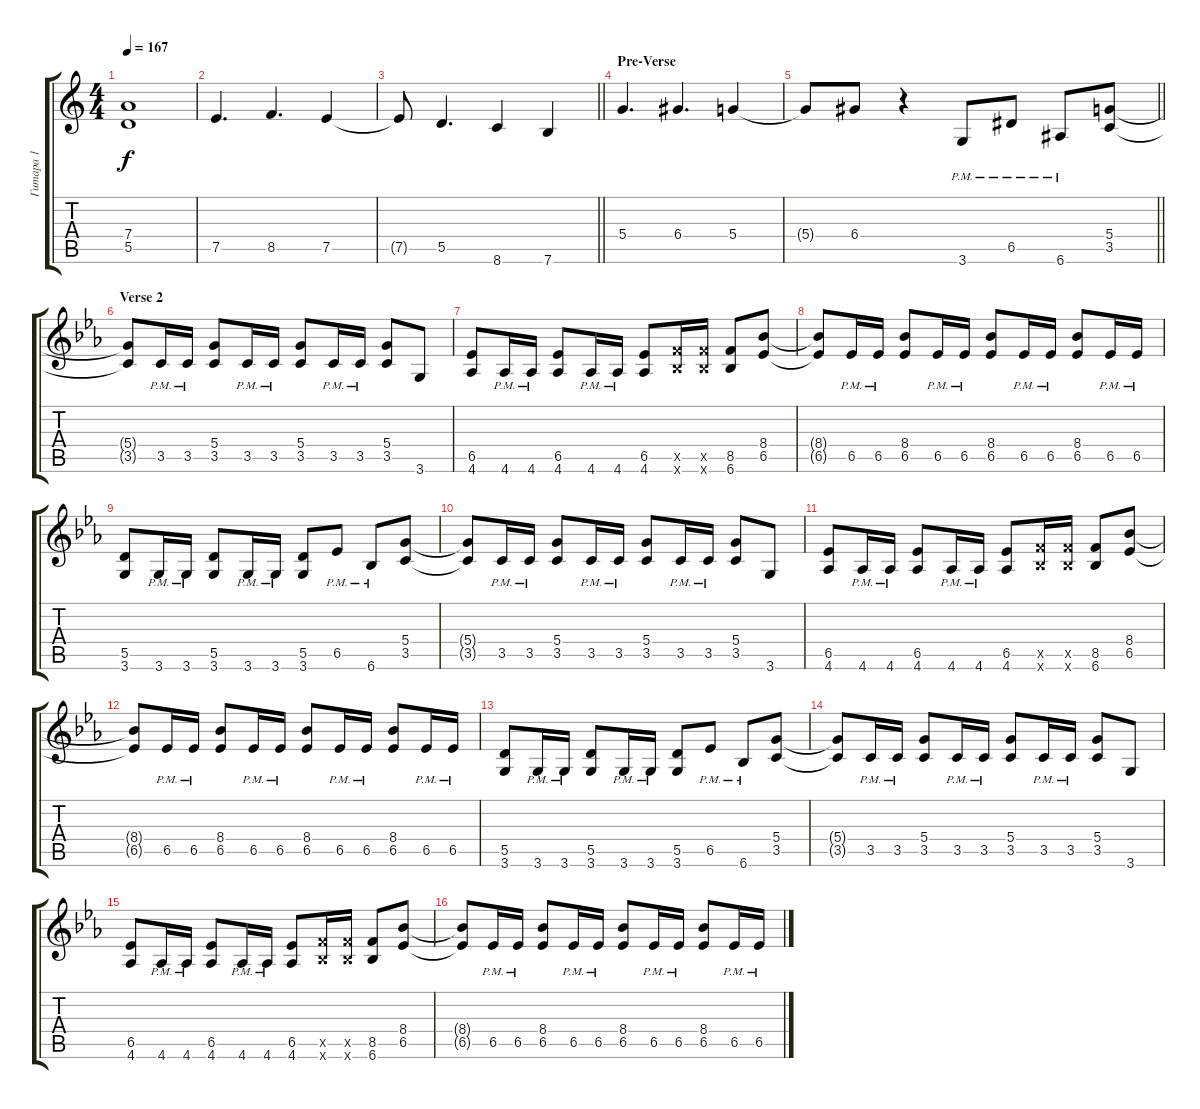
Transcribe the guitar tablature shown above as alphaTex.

\track ("Гитара 1" "Гитара 1") {instrument distortionguitar}
\staff {score tabs}
\tuning (E4 B3 G3 D3 A2 E2) {hide}
\ts (4 4)
\tempo 167
\clef g2
\ks aminor
(7.4{t} 5.5{t}).1{dy f} |
7.5.4{d} 8.5.4{d} 7.5.4 |
\barLineRight lightlight
7.5{t}.8 5.5.4{d} 8.6.4 7.6.4 |
\section ("" "Pre-Verse")
5.4.4{d} 6.4.4{d} 5.4.4 |
\barLineRight lightlight
5.4{t}.8 6.4.8 r.4 3.6{pm}.8 6.5{pm}.8 6.6{pm}.8 (5.4 3.5).8 |
\section ("" "Verse 2")
\ks cminor
(5.4{t} 3.5{t}).8 3.5{pm}.16 3.5{pm}.16 (5.4 3.5).8 3.5{pm}.16 3.5{pm}.16 (5.4 3.5).8 3.5{pm}.16 3.5{pm}.16 (5.4 3.5).8 3.6.8 |
(6.5 4.6).8 4.6{pm}.16 4.6{pm}.16 (6.5 4.6).8 4.6{pm}.16 4.6{pm}.16 (6.5 4.6).8 (8.5{x} 6.6{x}).16 (8.5{x} 6.6{x}).16 (8.5 6.6).8 (8.4 6.5).8 |
(8.4{t} 6.5{t}).8 6.5{pm}.16 6.5{pm}.16 (8.4 6.5).8 6.5{pm}.16 6.5{pm}.16 (8.4 6.5).8 6.5{pm}.16 6.5{pm}.16 (8.4 6.5).8 6.5{pm}.16 6.5{pm}.16 |
(5.5 3.6).8 3.6{pm}.16 3.6{pm}.16 (5.5 3.6).8 3.6{pm}.16 3.6{pm}.16 (5.5 3.6).8 6.5{pm}.8 6.6{pm}.8 (5.4 3.5).8 |
(5.4{t} 3.5{t}).8 3.5{pm}.16 3.5{pm}.16 (5.4 3.5).8 3.5{pm}.16 3.5{pm}.16 (5.4 3.5).8 3.5{pm}.16 3.5{pm}.16 (5.4 3.5).8 3.6.8 |
(6.5 4.6).8 4.6{pm}.16 4.6{pm}.16 (6.5 4.6).8 4.6{pm}.16 4.6{pm}.16 (6.5 4.6).8 (8.5{x} 6.6{x}).16 (8.5{x} 6.6{x}).16 (8.5 6.6).8 (8.4 6.5).8 |
(8.4{t} 6.5{t}).8 6.5{pm}.16 6.5{pm}.16 (8.4 6.5).8 6.5{pm}.16 6.5{pm}.16 (8.4 6.5).8 6.5{pm}.16 6.5{pm}.16 (8.4 6.5).8 6.5{pm}.16 6.5{pm}.16 |
(5.5 3.6).8 3.6{pm}.16 3.6{pm}.16 (5.5 3.6).8 3.6{pm}.16 3.6{pm}.16 (5.5 3.6).8 6.5{pm}.8 6.6{pm}.8 (5.4 3.5).8 |
(5.4{t} 3.5{t}).8 3.5{pm}.16 3.5{pm}.16 (5.4 3.5).8 3.5{pm}.16 3.5{pm}.16 (5.4 3.5).8 3.5{pm}.16 3.5{pm}.16 (5.4 3.5).8 3.6.8 |
(6.5 4.6).8 4.6{pm}.16 4.6{pm}.16 (6.5 4.6).8 4.6{pm}.16 4.6{pm}.16 (6.5 4.6).8 (8.5{x} 6.6{x}).16 (8.5{x} 6.6{x}).16 (8.5 6.6).8 (8.4 6.5).8 |
(8.4{t} 6.5{t}).8 6.5{pm}.16 6.5{pm}.16 (8.4 6.5).8 6.5{pm}.16 6.5{pm}.16 (8.4 6.5).8 6.5{pm}.16 6.5{pm}.16 (8.4 6.5).8 6.5{pm}.16 6.5{pm}.16
